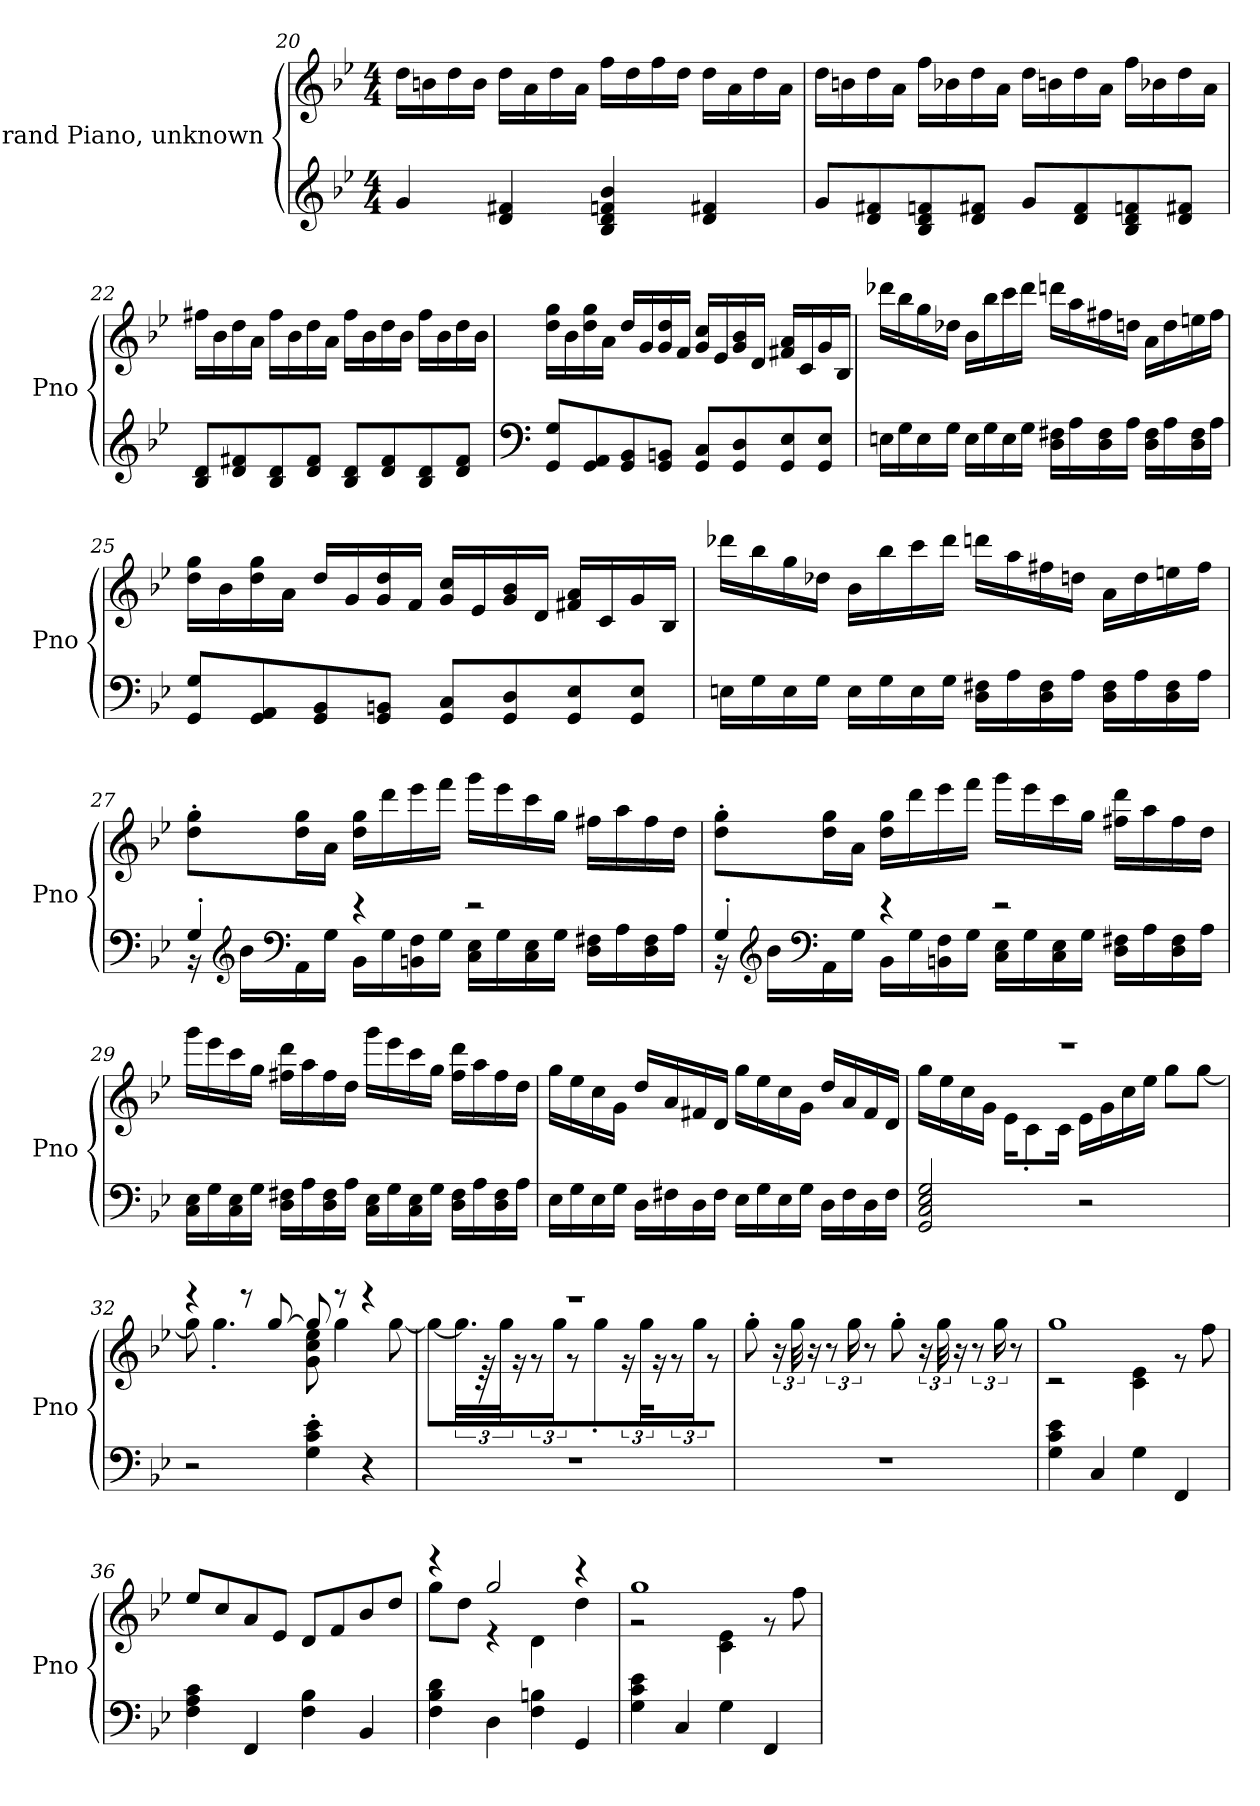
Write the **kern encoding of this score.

**kern	**kern
*part1	*part1
*staff2	*staff1
*I"Grand Piano, unknown	*
*I'Pno	*
!!LO:LB:g=z
*clefG2	*clefG2
*k[b-e-]	*k[b-e-]
*M4/4	*M4/4
=20	=20
4g/	16dd\LL
.	16bn\
.	16dd\
.	16b\JJ
4d/ 4f#X/	16dd\LL
.	16a\
.	16dd\
.	16a\JJ
4B-/ 4d/ 4fn/ 4b-/	16ff\LL
.	16dd\
.	16ff\
.	16dd\JJ
4d/ 4f#X/	16dd\LL
.	16a\
.	16dd\
.	16a\JJ
=21	=21
8g/L	16dd\LL
.	16bn\
8d/ 8f#X/	16dd\
.	16a\JJ
8B-/ 8d/ 8fn/	16ff\LL
.	16b-X\
8d/ 8f#X/J	16dd\
.	16a\JJ
8g/L	16dd\LL
.	16bn\
8d/ 8f#/	16dd\
.	16a\JJ
8B-/ 8d/ 8fn/	16ff\LL
.	16b-X\
8d/ 8f#X/J	16dd\
.	16a\JJ
!!LO:PB:g=z
=22	=22
8B-/ 8d/L	16ff#X\LL
.	16b-\
8d/ 8f#X/	16dd\
.	16a\JJ
8B-/ 8d/	16ff#\LL
.	16b-\
8d/ 8f#/J	16dd\
.	16a\JJ
8B-/ 8d/L	16ff#\LL
.	16b-\
8d/ 8f#/	16dd\
.	16b-\JJ
8B-/ 8d/	16ff#\LL
.	16b-\
8d/ 8f#/J	16dd\
.	16b-\JJ
=23	=23
*clefF4	*
8GG/ 8G/L	16dd\ 16gg\LL
.	16b-\
8GG/ 8AA/	16dd\ 16gg\
.	16a\JJ
8GG/ 8BB-/	16dd/LL
.	16g/
8GG/ 8BBn/J	16g/ 16dd/
.	16f/JJ
8GG/ 8C/L	16g/ 16cc/LL
.	16e-/
8GG/ 8D/	16g/ 16b-/
.	16d/JJ
8GG/ 8E-/	16f#X/ 16a/LL
.	16c/
8GG/ 8E-/J	16g/
.	16B-/JJ
!!LO:LB:g=z
=24	=24
16En\LL	16ddd-X\LL
16G\	16bb-\
16E\	16gg\
16G\JJ	16dd-X\JJ
16E\LL	16b-\LL
16G\	16bb-\
16E\	16ccc\
16G\JJ	16ddd-\JJ
16D\ 16F#X\LL	16dddn\LL
16A\	16aa\
16D\ 16F#\	16ff#X\
16A\JJ	16ddn\JJ
16D\ 16F#\LL	16a\LL
16A\	16dd\
16D\ 16F#\	16een\
16A\JJ	16ff#\JJ
=25	=25
8GG/ 8G/L	16dd\ 16gg\LL
.	16b-\
8GG/ 8AA/	16dd\ 16gg\
.	16a\JJ
8GG/ 8BB-/	16dd/LL
.	16g/
8GG/ 8BBn/J	16g/ 16dd/
.	16f/JJ
8GG/ 8C/L	16g/ 16cc/LL
.	16e-/
8GG/ 8D/	16g/ 16b-/
.	16d/JJ
8GG/ 8E-/	16f#X/ 16a/LL
.	16c/
8GG/ 8E-/J	16g/
.	16B-/JJ
!!LO:LB:g=z
=26	=26
16En\LL	16ddd-X\LL
16G\	16bb-\
16E\	16gg\
16G\JJ	16dd-X\JJ
16E\LL	16b-\LL
16G\	16bb-\
16E\	16ccc\
16G\JJ	16ddd-\JJ
16D\ 16F#X\LL	16dddn\LL
16A\	16aa\
16D\ 16F#\	16ff#X\
16A\JJ	16ddn\JJ
16D\ 16F#\LL	16a\LL
16A\	16dd\
16D\ 16F#\	16een\
16A\JJ	16ff#\JJ
=27	=27
*^	*
4G'/	16r	8dd\' 8gg\'L
*clefG2	*	*
.	16b-\LL	.
*clefF4	*	*
.	16AA\	16dd\ 16gg\L
.	16G\JJ	16a\JJ
4r	16BB-\LL	16dd\ 16gg\LL
.	16G\	16ddd\
.	16BBn\ 16F\	16eee-\
.	16G\JJ	16fff\JJ
2r	16C\ 16E-\LL	16ggg\LL
.	16G\	16eee-\
.	16C\ 16E-\	16ccc\
.	16G\JJ	16gg\JJ
.	16D\ 16F#X\LL	16ff#X\LL
.	16A\	16aa\
.	16D\ 16F#\	16ff#\
.	16A\JJ	16dd\JJ
!!LO:LB:g=z
=28	=28	=28
4G'/	16r	8dd\' 8gg\'L
*clefG2	*	*
.	16b-\LL	.
*clefF4	*	*
.	16AA\	16dd\ 16gg\L
.	16G\JJ	16a\JJ
4r	16BB-\LL	16dd\ 16gg\LL
.	16G\	16ddd\
.	16BBn\ 16F\	16eee-\
.	16G\JJ	16fff\JJ
2r	16C\ 16E-\LL	16ggg\LL
.	16G\	16eee-\
.	16C\ 16E-\	16ccc\
.	16G\JJ	16gg\JJ
.	16D\ 16F#X\LL	16ff#X\ 16ddd\LL
.	16A\	16aa\
.	16D\ 16F#\	16ff#\
.	16A\JJ	16dd\JJ
*v	*v	*
=29	=29
16C\ 16E-\LL	16ggg\LL
16G\	16eee-\
16C\ 16E-\	16ccc\
16G\JJ	16gg\JJ
16D\ 16F#X\LL	16ff#X\ 16ddd\LL
16A\	16aa\
16D\ 16F#\	16ff#\
16A\JJ	16dd\JJ
16C\ 16E-\LL	16ggg\LL
16G\	16eee-\
16C\ 16E-\	16ccc\
16G\JJ	16gg\JJ
16D\ 16F#\LL	16ff#\ 16ddd\LL
16A\	16aa\
16D\ 16F#\	16ff#\
16A\JJ	16dd\JJ
!!LO:LB:g=z
=30	=30
16E-\LL	16gg\LL
16G\	16ee-\
16E-\	16cc\
16G\JJ	16g\JJ
16D\LL	16dd/LL
16F#X\	16a/
16D\	16f#X/
16F#\JJ	16d/JJ
16E-\LL	16gg\LL
16G\	16ee-\
16E-\	16cc\
16G\JJ	16g\JJ
16D\LL	16dd/LL
16F#\	16a/
16D\	16f#/
16F#\JJ	16d/JJ
=31	=31
*	*^
2GG/ 2C/ 2E-/ 2G/	1r	16gg\LL
.	.	16ee-\
.	.	16cc\
.	.	16g\JJ
.	.	16e-\KL
.	.	8c'\
.	.	16c\Jk
2r	.	16e-\LL
.	.	16g\
.	.	16cc\
.	.	16ee-\JJ
.	.	8gg\L
.	.	[8gg\J
=32	=32	=32
2r	4r	8gg\]
.	.	4.gg'\
.	8r	.
.	[8gg/	.
4G\' 4c\' 4e-\'	8gg/]	8g\ 8cc\ 8ee-\
.	8r	4gg\
4r	4r	.
.	.	[8gg\
!!LO:LB:g=z	!!
=33	=33	=33
1r	1r	8gg\L_
.	.	48.gg\Jkk]
.	.	96r
.	.	48gg\
.	.	16r
.	.	12r
.	.	24gg\
.	.	8r
.	.	8gg'\
.	.	24r
.	.	48gg\
.	.	16r
.	.	12r
.	.	24gg\
.	.	8r
*	*v	*v
=34	=34
1r	8gg'\
.	24r
.	48gg\
.	16r
.	12r
.	24gg\
.	8r
.	8gg'\
.	24r
.	48gg\
.	16r
.	12r
.	24gg\
.	8r
=35	=35
*	*^
4G\ 4c\ 4e-\	1gg	2r
4C/	.	.
4G\	.	4c\ 4e-\
4FF/	.	8r
.	.	8ff\
*	*v	*v
=36	=36
4F\ 4A\ 4c\	8ee-/L
.	8cc/
4FF/	8a/
.	8e-/J
4F\ 4B-\	8d/L
.	8f/
4BB-/	8b-/
.	8dd/J
!!LO:PB:g=z
=37	=37
*	*^
4F\ 4B-\ 4d\	4r	8gg\L
.	.	8dd\J
4D\	2gg/	4r
4F\ 4Bn\	.	4d\
4GG/	4r	4dd\
=38	=38	=38
4G\ 4c\ 4e-\	1gg	2r
4C/	.	.
4G\	.	4c\ 4e-\
4FF/	.	8r
.	.	8ff\
*	*v	*v
=	=
*-	*-
